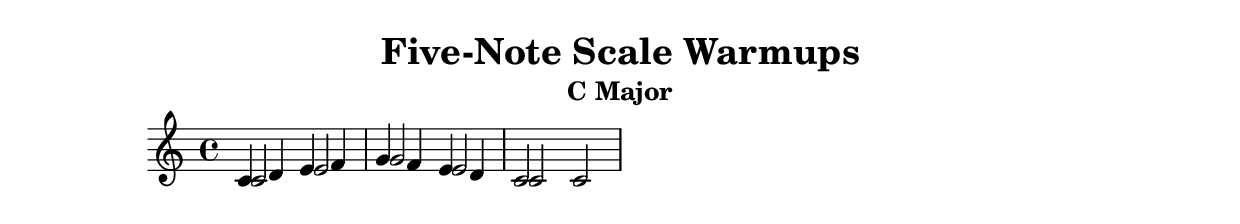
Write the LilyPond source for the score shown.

% Five-Note Scale Warmups in C major
\version "2.24.0"
\header {
  title = "Five-Note Scale Warmups"
  subtitle = "C Major"
}

patternOne = \relative c' { c d e f g f e d c2 }
patternTwo = \relative c' { c e g e c2 c2 }

\score {
  \new Staff <<
    \clef treble
    \key c \major
    \time 4/4
    \patternOne
    \break
    \patternTwo
  >>
  \layout { }
  \midi { }
}

